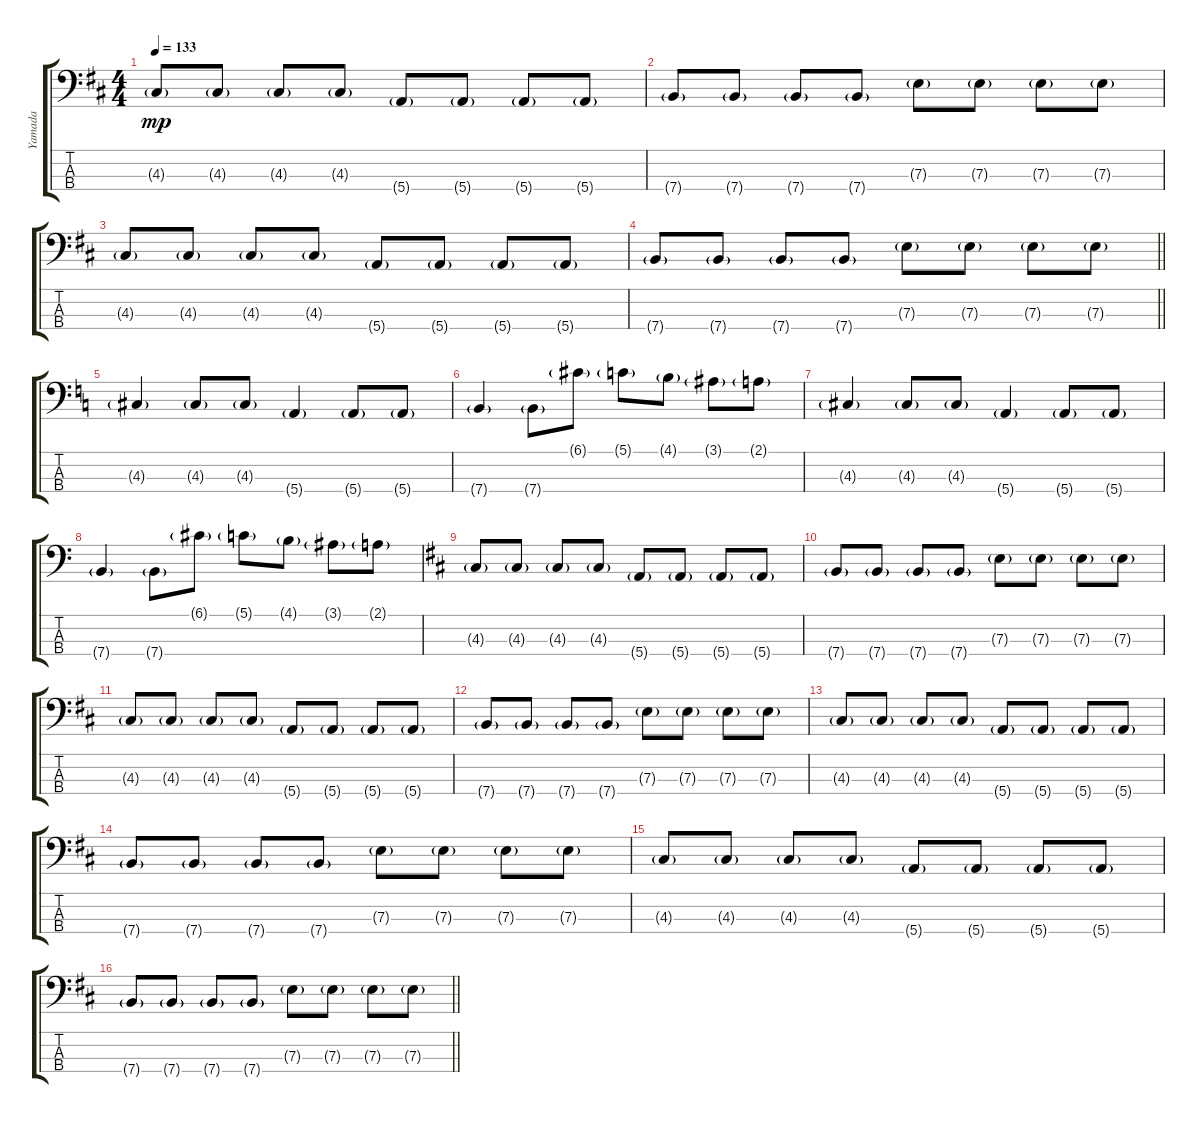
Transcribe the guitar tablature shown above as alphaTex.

\track ("Yamada" "Yamada") {instrument electricbasspick}
\staff {score tabs}
\tuning (G2 D2 A1 E1) {hide}
\ts (4 4)
\tempo 133
\clef f4
\ks d
4.3{g}.8{dy mp} 4.3{g}.8 4.3{g}.8 4.3{g}.8 5.4{g}.8 5.4{g}.8 5.4{g}.8 5.4{g}.8 |
7.4{g}.8 7.4{g}.8 7.4{g}.8 7.4{g}.8 7.3{g}.8 7.3{g}.8 7.3{g}.8 7.3{g}.8 |
4.3{g}.8 4.3{g}.8 4.3{g}.8 4.3{g}.8 5.4{g}.8 5.4{g}.8 5.4{g}.8 5.4{g}.8 |
\barLineRight lightlight
7.4{g}.8 7.4{g}.8 7.4{g}.8 7.4{g}.8 7.3{g}.8 7.3{g}.8 7.3{g}.8 7.3{g}.8 |
\ks c
4.3{g}.4 4.3{g}.8 4.3{g}.8 5.4{g}.4 5.4{g}.8 5.4{g}.8 |
7.4{g}.4 7.4{g}.8 6.1{g}.8 5.1{g}.8 4.1{g}.8 3.1{g}.8 2.1{g}.8 |
4.3{g}.4 4.3{g}.8 4.3{g}.8 5.4{g}.4 5.4{g}.8 5.4{g}.8 |
7.4{g}.4 7.4{g}.8 6.1{g}.8 5.1{g}.8 4.1{g}.8 3.1{g}.8 2.1{g}.8 |
\ks d
4.3{g}.8 4.3{g}.8 4.3{g}.8 4.3{g}.8 5.4{g}.8 5.4{g}.8 5.4{g}.8 5.4{g}.8 |
7.4{g}.8 7.4{g}.8 7.4{g}.8 7.4{g}.8 7.3{g}.8 7.3{g}.8 7.3{g}.8 7.3{g}.8 |
4.3{g}.8 4.3{g}.8 4.3{g}.8 4.3{g}.8 5.4{g}.8 5.4{g}.8 5.4{g}.8 5.4{g}.8 |
7.4{g}.8 7.4{g}.8 7.4{g}.8 7.4{g}.8 7.3{g}.8 7.3{g}.8 7.3{g}.8 7.3{g}.8 |
4.3{g}.8 4.3{g}.8 4.3{g}.8 4.3{g}.8 5.4{g}.8 5.4{g}.8 5.4{g}.8 5.4{g}.8 |
7.4{g}.8 7.4{g}.8 7.4{g}.8 7.4{g}.8 7.3{g}.8 7.3{g}.8 7.3{g}.8 7.3{g}.8 |
4.3{g}.8 4.3{g}.8 4.3{g}.8 4.3{g}.8 5.4{g}.8 5.4{g}.8 5.4{g}.8 5.4{g}.8 |
\barLineRight lightlight
7.4{g}.8 7.4{g}.8 7.4{g}.8 7.4{g}.8 7.3{g}.8 7.3{g}.8 7.3{g}.8 7.3{g}.8
